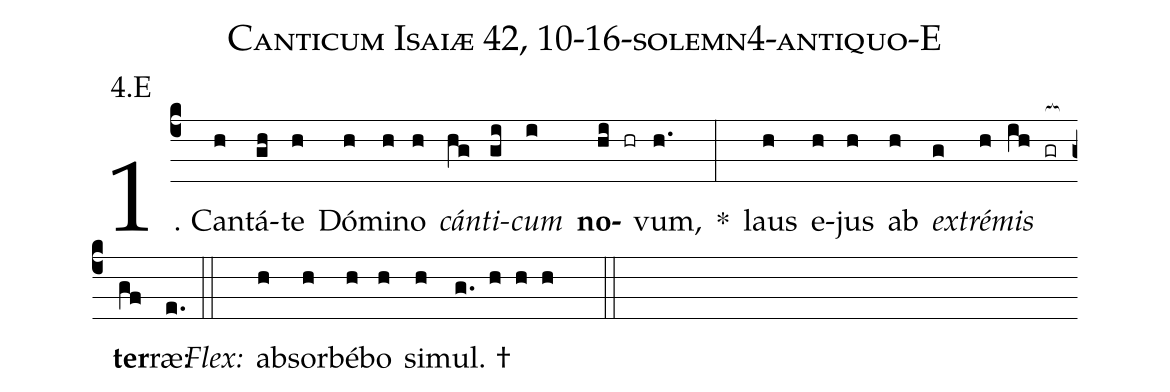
name: Canticum Isaiæ 42, 10-16-solemn4-antiquo-E;
annotation: 4.E;
%%
(c4)1. Can(h)tá(gh)te(h) Dó(h)mi(h)no(h) <i>cán</i>(hg)<i>ti</i>(gi)<i>cum</i>(i) <b>no</b>(hi hr)vum,(h.) *(:) laus(h) e(h)jus(h) ab(h) <i>ex</i>(g)<i>tré</i>(h)<i>mis</i>(ih gr[ocb:1{]) <b>ter</b>(gf[ocb:0}])ræ:(e.) (::)
<i>Flex:</i>()  ab(h)sor(h)bé(h)bo(h) si(h)mul. †(g. h h h  ::)
